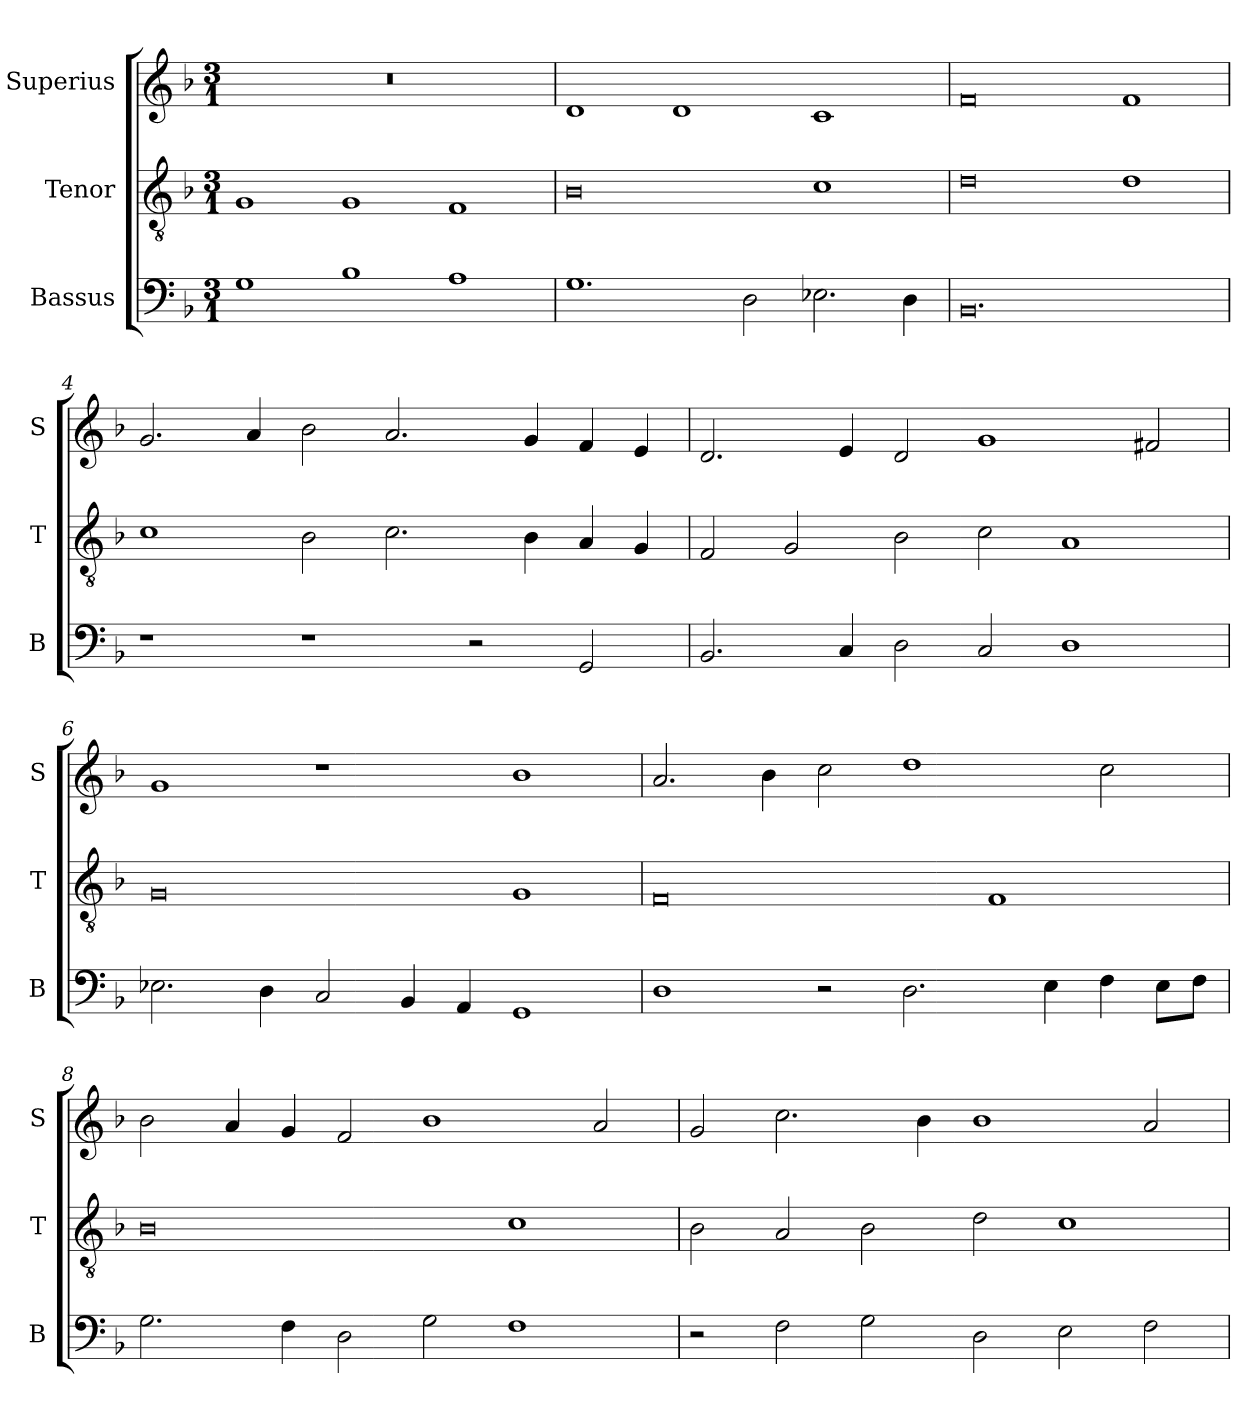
**kern	**kern	**kern
*part3	*part2	*part1
*staff3	*staff2	*staff1
*I"Bassus	*I"Tenor	*I"Superius
*I'B	*I'T	*I'S
*clefF4	*clefGv2	*clefG2
*k[b-]	*k[b-]	*k[b-]
*M3/1	*M3/1	*M3/1
=1	=1	=1
1G	1G	0.r
1B-	1G	.
1A	1F	.
=2	=2	=2
1.G	0B-	1d
.	.	1d
2D\	.	.
2.E-X\	1c	1c
4D\	.	.
=3	=3	=3
0.BB-	0d	0f
.	1d	1f
=4	=4	=4
1r	1c	2.g/
.	.	4a/
1r	2B-\	2b-\
.	2.c\	2.a/
2r	.	.
.	4B-\	4g/
2GG/	4A/	4f/
.	4G/	4e/
=5	=5	=5
2.BB-/	2F/	2.d/
.	2G/	.
4C/	.	4e/
2D\	2B-\	2d/
2C/	2c\	1g
1D	1A	.
.	.	2f#X/
=6	=6	=6
2.E-X\	0G	1g
4D\	.	.
2C/	.	1r
4BB-/	.	.
4AA/	.	.
1GG	1G	1b-
=7	=7	=7
1D	0F	2.a/
.	.	4b-\
2r	.	2cc\
2.D\	.	1dd
.	1F	.
4E\	.	.
4F\	.	2cc\
8E\L	.	.
8F\J	.	.
=8	=8	=8
2.G\	0B-	2b-\
.	.	4a/
4F\	.	4g/
2D\	.	2f/
2G\	.	1b-
1F	1c	.
.	.	2a/
=9	=9	=9
2r	2B-\	2g/
2F\	2A/	2.cc\
2G\	2B-\	.
.	.	4b-\
2D\	2d\	1b-
2E\	1c	.
2F\	.	2a/
=	=	=
*-	*-	*-
